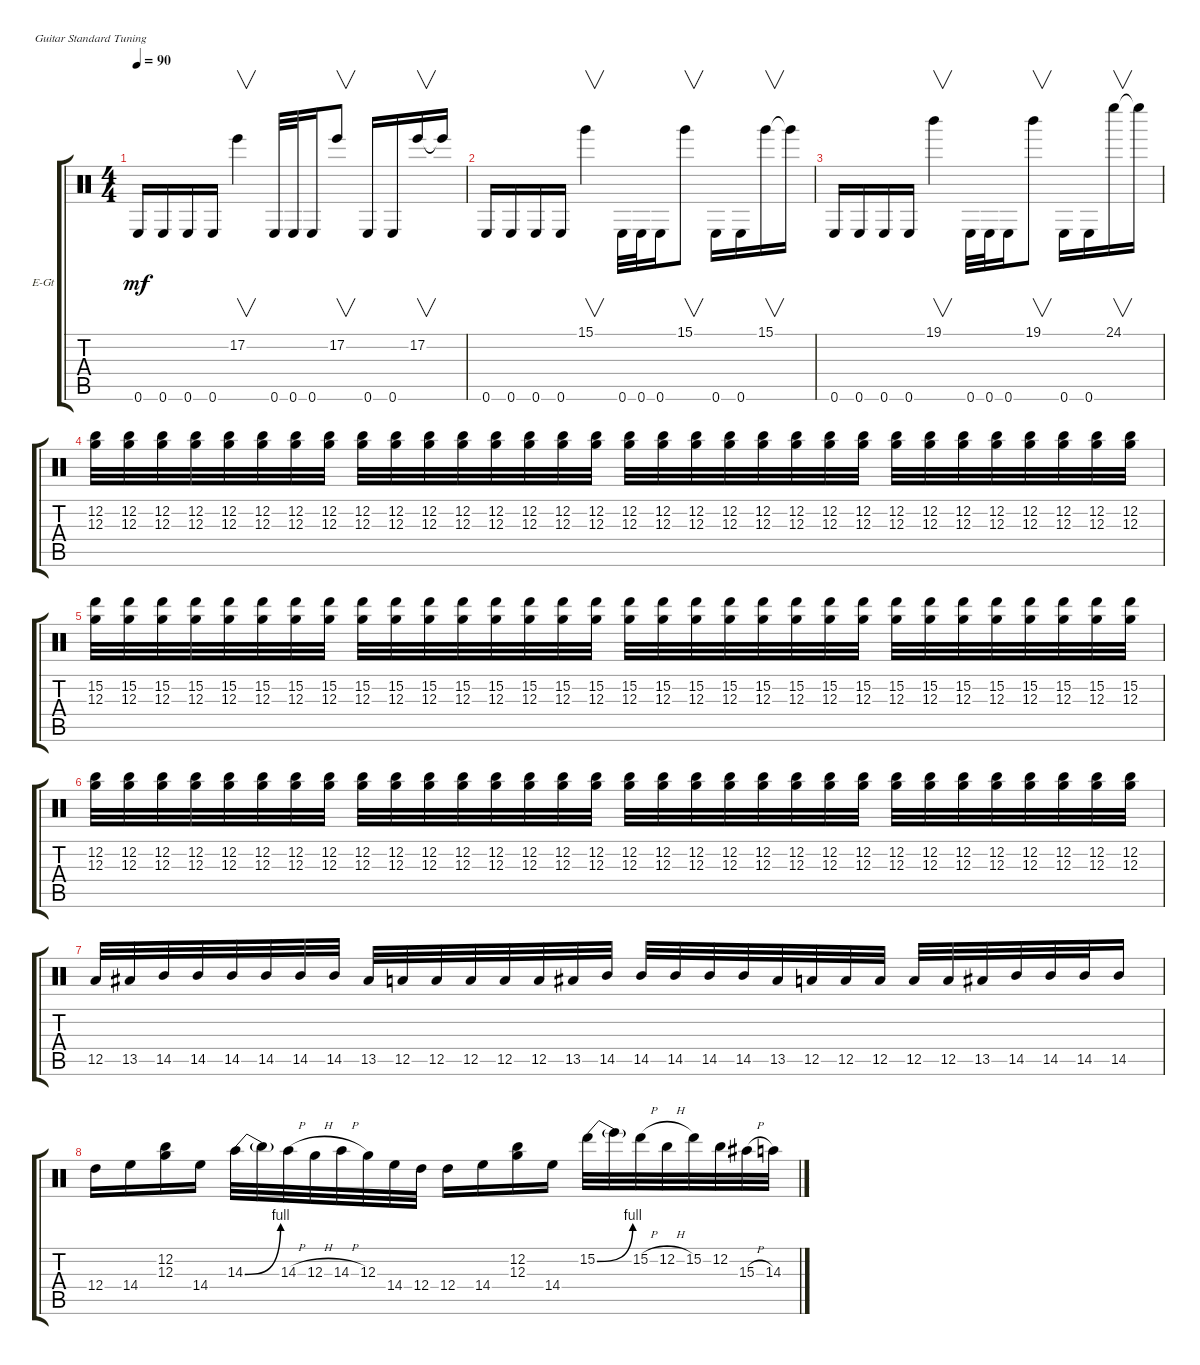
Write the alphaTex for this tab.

\defaultSystemsLayout 4
\bracketExtendMode groupsimilarinstruments
\firstSystemTrackNameOrientation horizontal
\otherSystemsTrackNameOrientation horizontal
\track ("Electric Guitar" "E-Gt") {instrument overdrivenguitar}
\staff {score tabs}
\tuning (E4 B3 G3 D3 A2 E2)
\ts (4 4)
\tempo 90
\clef neutral
\ks c
0.6.16{dy mf} 0.6.16 0.6.16 0.6.16 17.2.4{v} 0.6.32 0.6.32 0.6.16 17.2.8{v} 0.6.16 0.6.16 17.2.16{v} 17.2{t}.16 |
0.6.16 0.6.16 0.6.16 0.6.16 15.1.4{v} 0.6.32 0.6.32 0.6.16 15.1.8{v} 0.6.16 0.6.16 15.1.16{v} 15.1{t}.16 |
0.6.16 0.6.16 0.6.16 0.6.16 19.1.4{v} 0.6.32 0.6.32 0.6.16 19.1.8{v} 0.6.16 0.6.16 24.1.16{v} 24.1{t}.16 |
(12.2 12.3).32 (12.2 12.3).32 (12.2 12.3).32 (12.2 12.3).32 (12.2 12.3).32 (12.2 12.3).32 (12.2 12.3).32 (12.2 12.3).32 (12.2 12.3).32 (12.2 12.3).32 (12.2 12.3).32 (12.2 12.3).32 (12.2 12.3).32 (12.2 12.3).32 (12.2 12.3).32 (12.2 12.3).32 (12.2 12.3).32 (12.2 12.3).32 (12.2 12.3).32 (12.2 12.3).32 (12.2 12.3).32 (12.2 12.3).32 (12.2 12.3).32 (12.2 12.3).32 (12.2 12.3).32 (12.2 12.3).32 (12.2 12.3).32 (12.2 12.3).32 (12.2 12.3).32 (12.2 12.3).32 (12.2 12.3).32 (12.2 12.3).32 |
(15.2 12.3).32 (15.2 12.3).32 (15.2 12.3).32 (15.2 12.3).32 (15.2 12.3).32 (15.2 12.3).32 (15.2 12.3).32 (15.2 12.3).32 (15.2 12.3).32 (15.2 12.3).32 (15.2 12.3).32 (15.2 12.3).32 (15.2 12.3).32 (15.2 12.3).32 (15.2 12.3).32 (15.2 12.3).32 (15.2 12.3).32 (15.2 12.3).32 (15.2 12.3).32 (15.2 12.3).32 (15.2 12.3).32 (15.2 12.3).32 (15.2 12.3).32 (15.2 12.3).32 (15.2 12.3).32 (15.2 12.3).32 (15.2 12.3).32 (15.2 12.3).32 (15.2 12.3).32 (15.2 12.3).32 (15.2 12.3).32 (15.2 12.3).32 |
(12.2 12.3).32 (12.2 12.3).32 (12.2 12.3).32 (12.2 12.3).32 (12.2 12.3).32 (12.2 12.3).32 (12.2 12.3).32 (12.2 12.3).32 (12.2 12.3).32 (12.2 12.3).32 (12.2 12.3).32 (12.2 12.3).32 (12.2 12.3).32 (12.2 12.3).32 (12.2 12.3).32 (12.2 12.3).32 (12.2 12.3).32 (12.2 12.3).32 (12.2 12.3).32 (12.2 12.3).32 (12.2 12.3).32 (12.2 12.3).32 (12.2 12.3).32 (12.2 12.3).32 (12.2 12.3).32 (12.2 12.3).32 (12.2 12.3).32 (12.2 12.3).32 (12.2 12.3).32 (12.2 12.3).32 (12.2 12.3).32 (12.2 12.3).32 |
12.5.32 13.5.32 14.5.32 14.5.32 14.5.32 14.5.32 14.5.32 14.5.32 13.5.32 12.5.32 12.5.32 12.5.32 12.5.32 12.5.32 13.5.32 14.5.32 14.5.32 14.5.32 14.5.32 14.5.32 13.5.32 12.5.32 12.5.32 12.5.32 12.5.32 12.5.32 13.5.32 14.5.32 14.5.32 14.5.32 14.5.16 |
12.4.16 14.4.16 (12.3 12.2).16 14.4.16 14.3{be (bend 0 0 50.4 4)}.32 14.3{t}.32 14.3{h}.32 12.3{h}.32 14.3{h}.32 12.3.32 14.4.32 12.4.32 12.4.16 14.4.16 (12.3 12.2).16 14.4.16 15.2{be (bend 0 0 50.4 4)}.32 15.2{t}.32 15.2{h}.32 12.2{h}.32 15.2.32 12.2.32 15.3{h}.32 14.3.32
